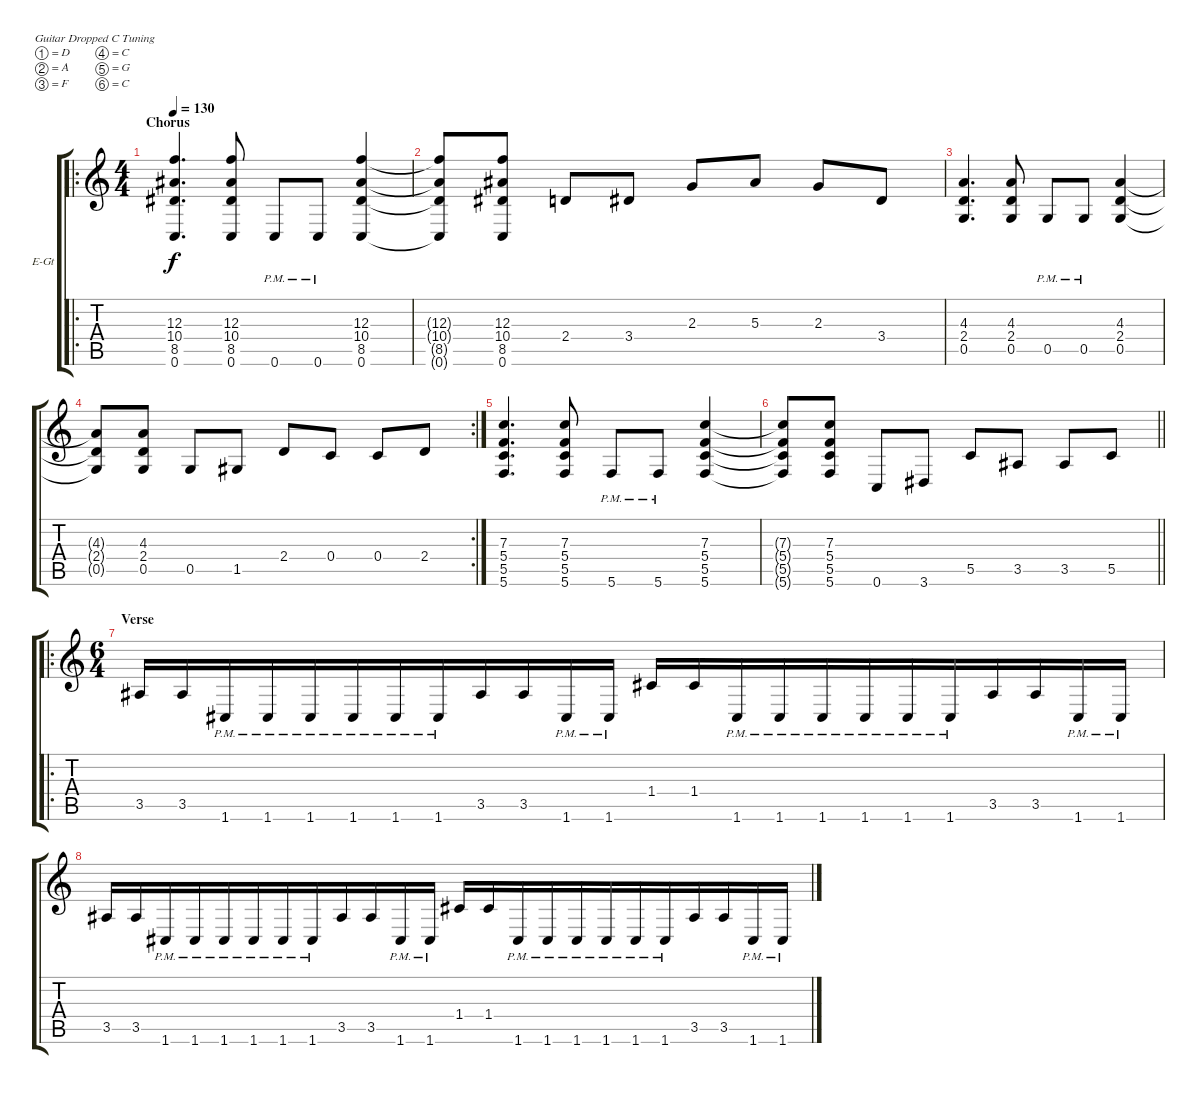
\bracketExtendMode groupsimilarinstruments
\firstSystemTrackNameOrientation horizontal
\otherSystemsTrackNameOrientation horizontal
\track ("Brent Hinds" "E-Gt") {instrument overdrivenguitar}
\staff {score tabs}
\tuning (D4 A3 F3 C3 G2 C2)
\ro
\ts (4 4)
\beaming (8 2 2 2 2)
\section ("" "Chorus")
\tempo 130
\clef g2
\ks c
(12.3 10.4 8.5 0.6).4{d dy f} (12.3 10.4 8.5 0.6).8 0.6{pm}.8 0.6{pm}.8 (12.3 10.4 8.5 0.6).4 |
(12.3{t} 10.4{t} 8.5{t} 0.6{t}).8 (12.3 10.4 8.5 0.6).8 2.4.8 3.4.8 2.3.8 5.3.8 2.3.8 3.4.8 |
(4.3 2.4 0.5).4{d} (4.3 2.4 0.5).8 0.5{pm}.8 0.5{pm}.8 (4.3 2.4 0.5).4 |
\rc 2
(4.3{t} 2.4{t} 0.5{t}).8 (4.3 2.4 0.5).8 0.5.8 1.5.8 2.4.8 0.4.8 0.4.8 2.4.8 |
(7.3 5.4 5.5 5.6).4{d} (7.3 5.4 5.5 5.6).8 5.6{pm}.8 5.6{pm}.8 (7.3 5.4 5.5 5.6).4 |
\barLineRight lightlight
(7.3{t} 5.4{t} 5.5{t} 5.6{t}).8 (7.3 5.4 5.5 5.6).8 0.6.8 3.6.8 5.5.8 3.5.8 3.5.8 5.5.8 |
\ro
\ts (6 4)
\beaming (8 6 6)
\section ("" "Verse")
3.5.16 3.5.16 1.6{pm}.16 1.6{pm}.16 1.6{pm}.16 1.6{pm}.16 1.6{pm}.16 1.6{pm}.16 3.5.16 3.5.16 1.6{pm}.16 1.6{pm}.16 1.4.16 1.4.16 1.6{pm}.16 1.6{pm}.16 1.6{pm}.16 1.6{pm}.16 1.6{pm}.16 1.6{pm}.16 3.5.16 3.5.16 1.6{pm}.16 1.6{pm}.16 |
3.5.16 3.5.16 1.6{pm}.16 1.6{pm}.16 1.6{pm}.16 1.6{pm}.16 1.6{pm}.16 1.6{pm}.16 3.5.16 3.5.16 1.6{pm}.16 1.6{pm}.16 1.4.16 1.4.16 1.6{pm}.16 1.6{pm}.16 1.6{pm}.16 1.6{pm}.16 1.6{pm}.16 1.6{pm}.16 3.5.16 3.5.16 1.6{pm}.16 1.6{pm}.16
